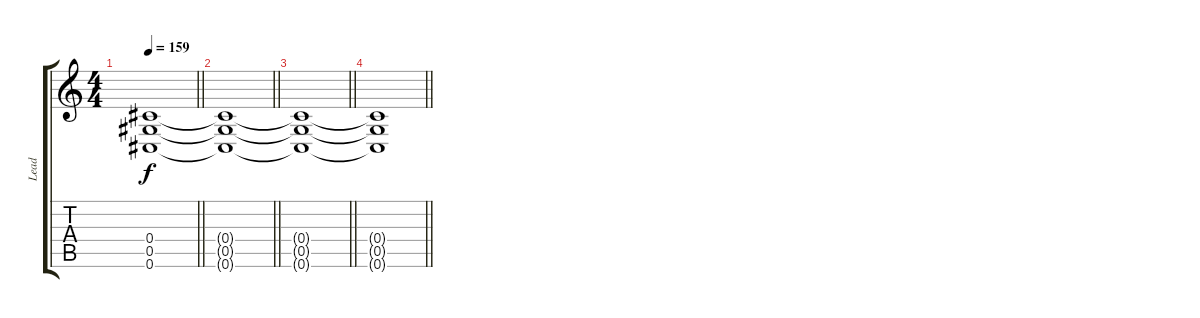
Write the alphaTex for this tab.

\track ("Lead" "Lead") {instrument distortionguitar}
\staff {score tabs}
\tuning (Eb4 Bb3 Gb3 Db3 Ab2 Db2) {hide}
\ts (4 4)
\tempo 159
\clef g2
\barLineRight lightlight
\ks c
(0.4{t} 0.5{t} 0.6{t}).1{dy f volume 0} |
\barLineRight lightlight
(0.4{t} 0.5{t} 0.6{t}).1 |
\barLineRight lightlight
(0.4{t} 0.5{t} 0.6{t}).1 |
\barLineRight lightlight
(0.4{t} 0.5{t} 0.6{t}).1
